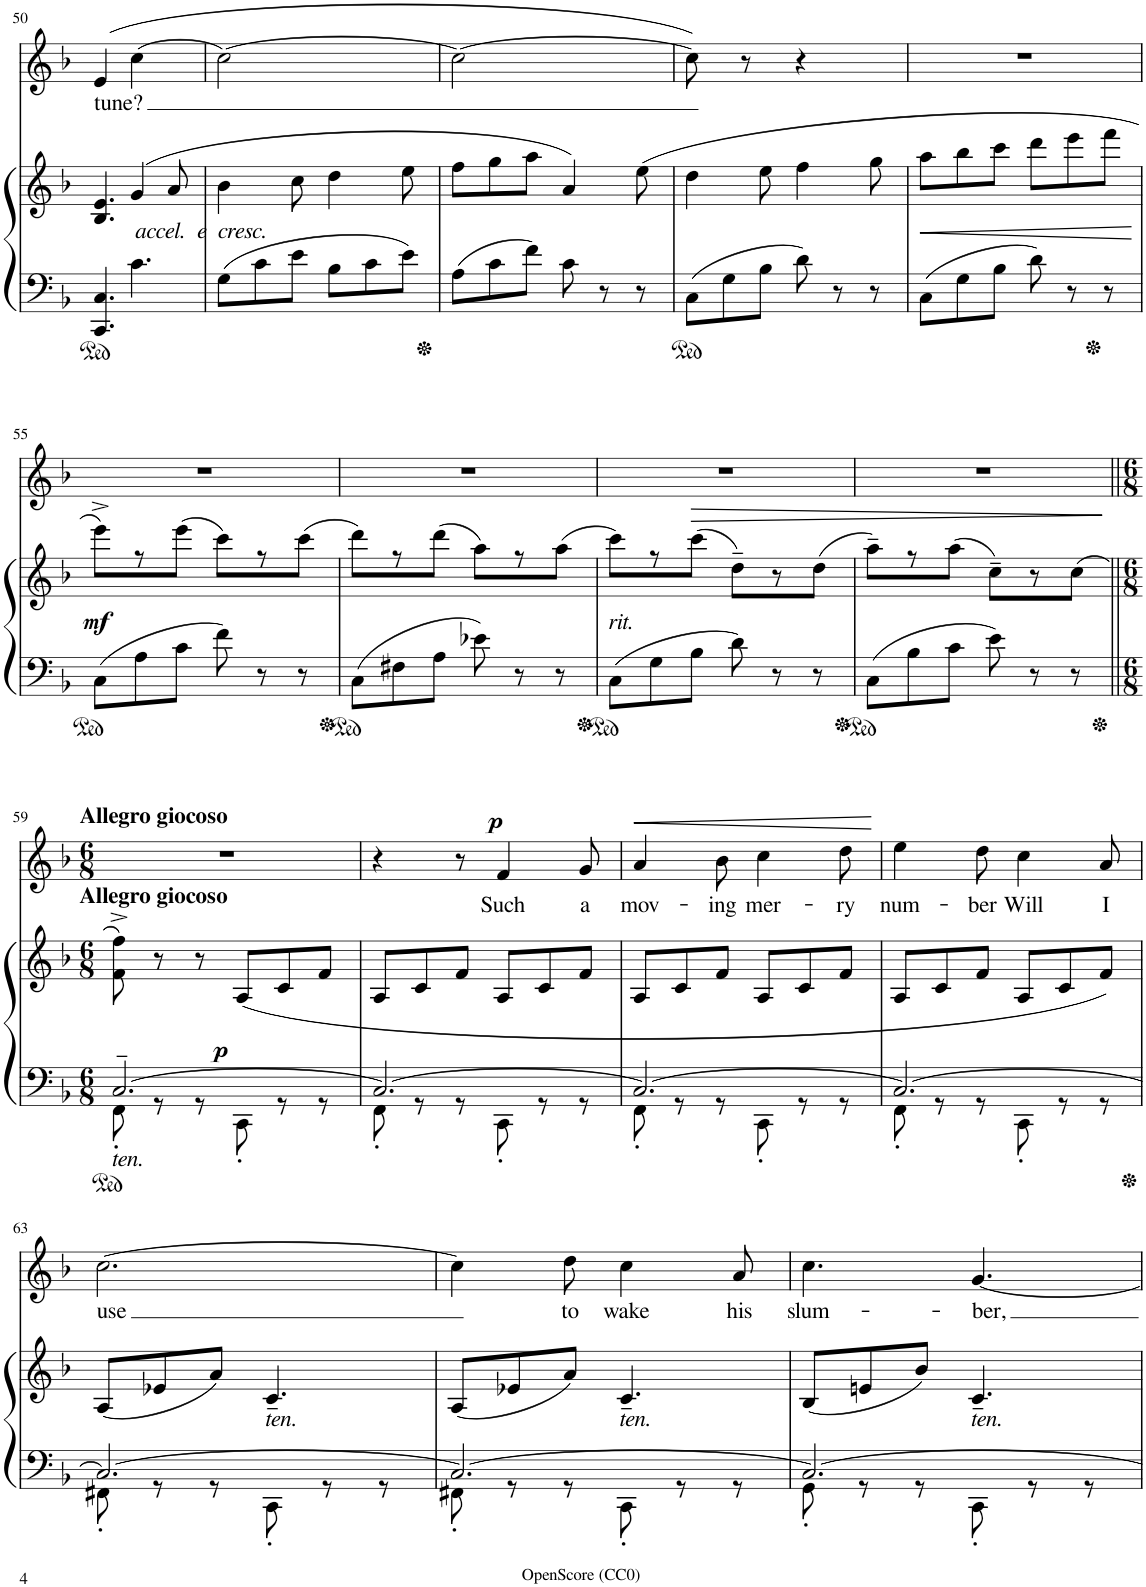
**kern	**kern	**dynam	**kern	**text	**dynam
*part2	*part2	*part2	*part1	*part1	*part1
*staff3	*staff2	*staff2/3	*staff1	*staff1	*staff1
*I"Piano	*	*	*I"Voice	*	*
*I'Pno	*	*	*	*	*
!!LO:PB:g=z
*clefF4	*clefG2	*	*clefG2	*	*
*k[b-]	*k[b-]	*	*k[b-]	*	*
*M6/8	*M6/8	*	*M2/4	*	*
=50	=50	=50	=50	=50	=50
!	!	!	!	!LO:LY:b	!
4.CC/ 4.C/	4.B-/ 4.e/	.	(4e/	tune?	.
.	.	.	[4cc\	.	.
!	!LO:TX:b:i:t=accel.  e  cresc.	!	!	!	!
4.c\	(4g/	.	.	.	.
.	.	.	4ryy	.	.
.	8a/	.	.	.	.
=51	=51	=51	=51	=51	=51
8G\L	4b-\	.	2cc\_	.	.
8c\	.	.	.	.	.
8e\J	8cc\	.	.	.	.
8B-\L	4dd\	.	.	.	.
8c\	.	.	4ryy	.	.
8e\J	8ee\	.	.	.	.
=52	=52	=52	=52	=52	=52
8A\L	8ff\L	.	2cc\_	.	.
8c\	8gg\	.	.	.	.
8f\J	8aa\J	.	.	.	.
8c\	4a/)	.	.	.	.
8r	.	.	4ryy	.	.
8r	(8ee\	.	.	.	.
=53	=53	=53	=53	=53	=53
8C\L	4dd\	.	8cc\])	.	.
8G\	.	.	8r	.	.
8B-\J	8ee\	.	4r	.	.
8d\	4ff\	.	.	.	.
8r	.	.	4ryy	.	.
8r	8gg\	.	.	.	.
=54	=54	=54	=54	=54	=54
!	!	!LO:HP:b	!	!	!
8C\L	8aa\L	<	2r	.	.
8G\	8bb-\	.	.	.	.
8B-\J	8ccc\J	.	.	.	.
8d\	8ddd\L	.	.	.	.
8r	8eee\	.	4ryy	.	.
8r	8fff\J	.	.	.	.
.	.	[	.	.	.
!!LO:LB:g=z
=55	=55	=55	=55	=55	=55
!	!	!LO:DY:b	!	!	!
8C\L	8eee^\L)	mf	2r	.	.
8A\	8r	.	.	.	.
8c\J	(8eee\J	.	.	.	.
8f\	8ccc\L)	.	.	.	.
8r	8r	.	4ryy	.	.
8r	(8ccc\J	.	.	.	.
=56	=56	=56	=56	=56	=56
8C\L	8ddd\L)	.	2r	.	.
8F#X\	8r	.	.	.	.
8A\J	(8ddd\J	.	.	.	.
8e-X\	8aa\L)	.	.	.	.
8r	8r	.	4ryy	.	.
8r	(8aa\J	.	.	.	.
=57	=57	=57	=57	=57	=57
!	!LO:TX:b:i:t=rit.	!	!	!	!
8C\L	8ccc\L)	.	2r	.	.
8G\	8r	.	.	.	.
!	!	!LO:HP:b	!	!	!
8B-\J	(8ccc\J	>	.	.	.
8d\	8dd~\L)	.	.	.	.
8r	8r	.	4ryy	.	.
8r	(8dd\J	.	.	.	.
=58	=58	=58	=58	=58	=58
8C\L	8aa~\L)	.	2r	.	.
8B-\	8r	.	.	.	.
8c\J	(8aa\J	.	.	.	.
8e\	8cc~\L)	.	.	.	.
8r	8r	.	4ryy	.	.
8r	(8cc\J	.	.	.	.
.	.	]	.	.	.
!!LO:LB:g=z
=59||	=59||	=59||	=59||	=59||	=59||
*M6/8	*M6/8	*	*M6/8	*	*
*^	*	*	*	*	*
!	!	!	!	!LO:TX:a:B:t=Allegro giocoso	!	!
!	!	!LO:TX:a:B:t=Allegro giocoso	!	!	!	!
!LO:TX:b:i:t=ten.	!	!	!	!	!	!
[2.C~/	8FF'\	8f\^ 8ff\^)	.	2.r	.	.
.	8r	8r	.	.	.	.
.	8r	8r	.	.	.	.
!	!	!	!LO:DY:b	!	!	!
.	8CC'\	(8A/L	p	.	.	.
.	8r	8c/	.	.	.	.
.	8r	8f/J	.	.	.	.
=60	=60	=60	=60	=60	=60	=60
2.C/_	8FF'\	8A/L	.	4r	.	.
.	8r	8c/	.	.	.	.
.	8r	8f/J	.	8r	.	.
!	!	!	!	!	!LO:LY:b	!LO:DY:a
.	8CC'\	8A/L	.	4f/	Such	p
.	8r	8c/	.	.	.	.
!	!	!	!	!	!LO:LY:b	!
.	8r	8f/J	.	8g/	a	.
=61	=61	=61	=61	=61	=61	=61
!	!	!	!	!	!LO:LY:b	!LO:HP:b
2.C/_	8FF'\	8A/L	.	4a/	mov-	<
.	8r	8c/	.	.	.	.
!	!	!	!	!	!LO:LY:b	!
.	8r	8f/J	.	8b-\	-ing	.
!	!	!	!	!	!LO:LY:b	!
.	8CC'\	8A/L	.	4cc\	mer-	.
.	8r	8c/	.	.	.	.
!	!	!	!	!	!LO:LY:b	!
.	8r	8f/J	.	8dd\	-ry	.
*v	*v	*	*	*	*	*
.	.	.	.	.	[
=62	=62	=62	=62	=62	=62
*^	*	*	*	*	*
!	!	!	!	!	!LO:LY:b	!
2.C/_	8FF'\	8A/L	.	4ee\	num-	.
.	8r	8c/	.	.	.	.
!	!	!	!	!	!LO:LY:b	!
.	8r	8f/J	.	8dd\	-ber	.
!	!	!	!	!	!LO:LY:b	!
.	8CC'\	8A/L	.	4cc\	Will	.
.	8r	8c/	.	.	.	.
!	!	!	!	!	!LO:LY:b	!
.	8r	8f/J)	.	8a/	I	.
!!LO:LB:g=z
=63	=63	=63	=63	=63	=63	=63
!	!	!	!	!	!LO:LY:b	!
2.C/_	8FF#X'\	(8A/L	.	[2.cc\	use	.
.	8r	8e-X/	.	.	.	.
.	8r	8a/J)	.	.	.	.
!	!	!LO:TX:b:i:t=ten.	!	!	!	!
.	8CC'\	4.c~/	.	.	.	.
.	8r	.	.	.	.	.
.	8r	.	.	.	.	.
=64	=64	=64	=64	=64	=64	=64
2.C/_	8FF#X'\	(8A/L	.	4cc\]	.	.
.	8r	8e-X/	.	.	.	.
!	!	!	!	!	!LO:LY:b	!
.	8r	8a/J)	.	8dd\	to	.
!	!	!LO:TX:b:i:t=ten.	!	!	!	!
!	!	!	!	!	!LO:LY:b	!
.	8CC'\	4.c~/	.	4cc\	wake	.
.	8r	.	.	.	.	.
!	!	!	!	!	!LO:LY:b	!
.	8r	.	.	8a/	his	.
=65	=65	=65	=65	=65	=65	=65
!	!	!	!	!	!LO:LY:b	!
2.C/_	8GG'\	(8B-/L	.	4.cc\	slum-	.
.	8r	8en/	.	.	.	.
.	8r	8b-/J)	.	.	.	.
!	!	!LO:TX:b:i:t=ten.	!	!	!	!
!	!	!	!	!	!LO:LY:b	!
.	8CC'\	4.c~/	.	[4.g/	-ber,	.
.	8r	.	.	.	.	.
.	8r	.	.	.	.	.
*v	*v	*	*	*	*	*
=	=	=	=	=	=
*-	*-	*-	*-	*-	*-
